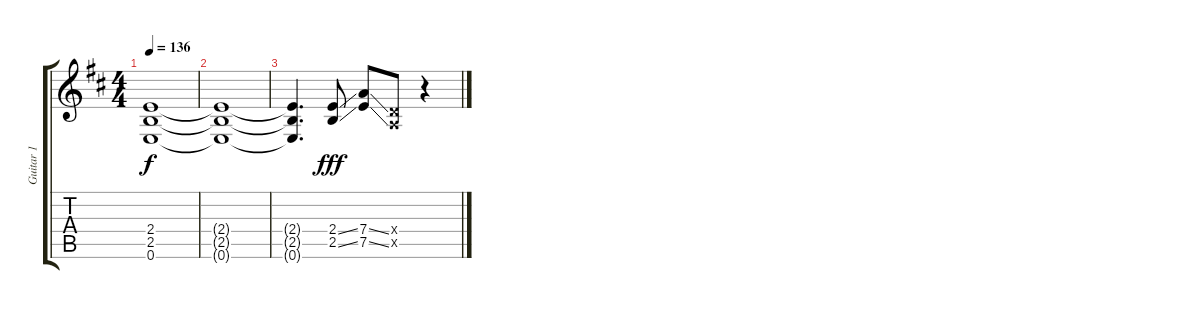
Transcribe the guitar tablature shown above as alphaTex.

\track ("Guitar 1" "Guitar 1") {instrument overdrivenguitar}
\staff {score tabs}
\tuning (E4 B3 G3 D3 A2 E2) {hide}
\ts (4 4)
\tempo 136
\clef g2
\ks d
(2.4 2.5 0.6).1{dy f} |
(2.4{t} 2.5{t} 0.6{t}).1 |
(2.4{t} 2.5{t} 0.6{t}).4{d} (2.4{ss} 2.5{ss}).8{dy fff} (7.4{ss} 7.5{ss}).8 (0.4{x} 0.5{x}).8 r.4
